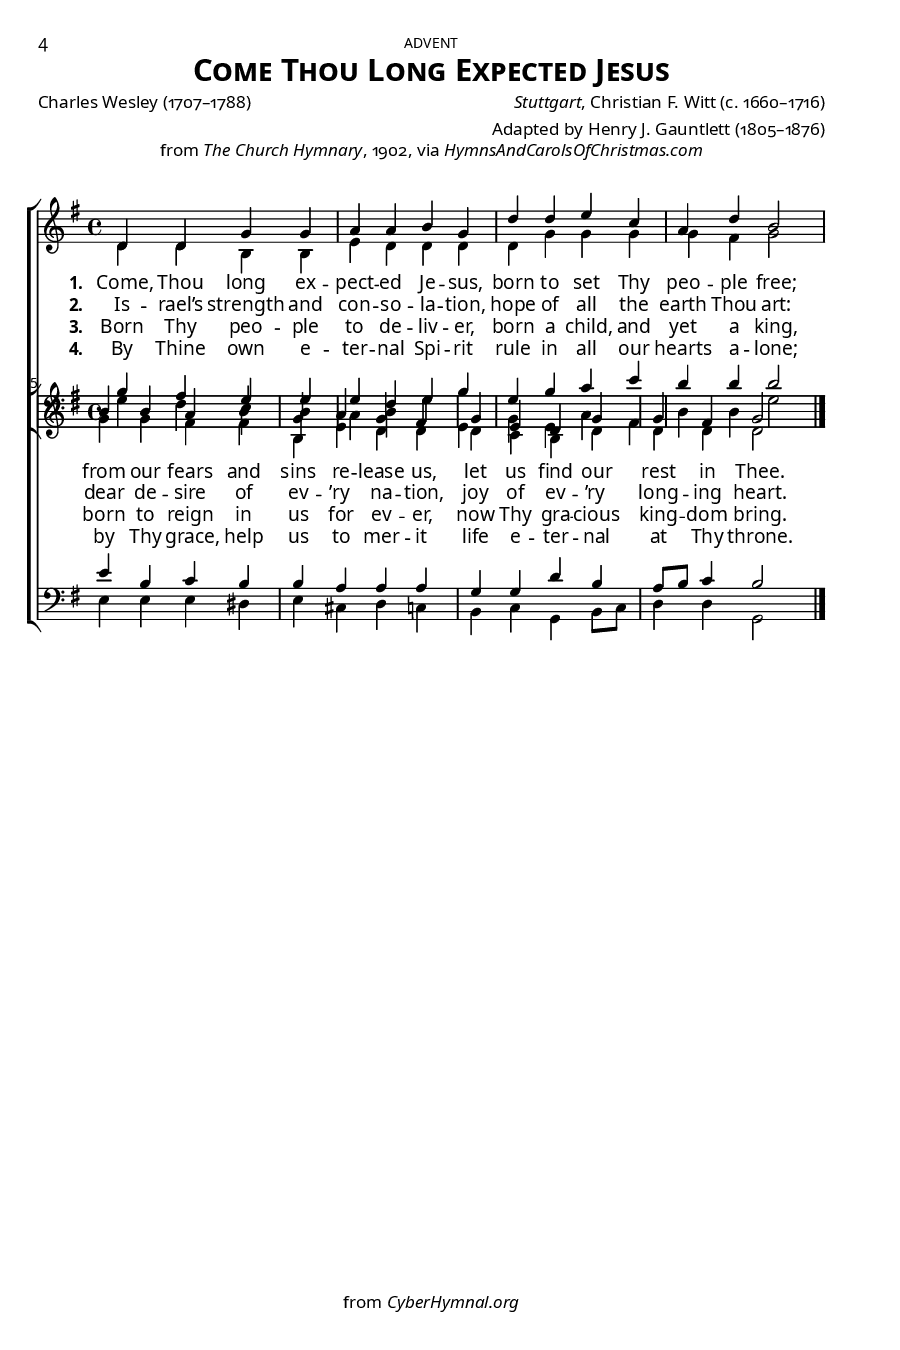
\version "2.14.2"
\include "util.ly"
\header {
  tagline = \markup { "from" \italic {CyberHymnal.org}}

    title = \markup{\override #'(font-name . "Garamond Premier Pro Semibold"){ \abs-fontsize #15 \smallCapsOldStyle"Come Thou Long Expected Jesus"}}
    poet = \markup\oldStyleNum"Charles Wesley (1707–1788)"
    composer = \markup\concat{\italic"Stuttgart" \oldStyleNum", Christian F. Witt (c. 1660–1716)"}
    arranger = \markup\oldStyleNum"Adapted by Henry J. Gauntlett (1805–1876)"
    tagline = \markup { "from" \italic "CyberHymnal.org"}
  }
\paper {
  print-all-headers = ##f
  paper-height = 9\in
  paper-width = 6\in
  indent = 0\in
  %system-system-spacing = #'((basic-distance . 10) (padding . 0))
  system-system-spacing =
    #'((basic-distance . 0)
       (minimum-distance . 0)
       (padding . -10)
       (stretchability . 100))
  score-markup-spacing =
    #'((basic-distance . 0)
       (minimum-distance . 0)
       (padding . 0)
       (stretchability . 0))
  ragged-last-bottom = ##t
  ragged-bottom = ##f
  two-sided = ##t
  inner-margin = 0.5\in
  outer-margin = 0.25\in
  top-margin = 0.25\in
  bottom-margin = 0.25\in
  first-page-number = #004
  print-first-page-number = ##t
  headerLine = \markup{\override #'(font-name . "Garamond Premier Pro") \smallCaps advent}
  oddHeaderMarkup = \markup\fill-line{
     \override #'(font-name . "Garamond Premier Pro")\abs-fontsize #8.5
     \combine 
        \fill-line{"" \if \should-print-page-number
        \oldStylePageNum""
        }
        \fill-line{\headerLine}
  }
  evenHeaderMarkup = \markup {
     \override #'(font-name . "Garamond Premier Pro")\abs-fontsize #8.5
     \combine
        \if \should-print-page-number
        \oldStylePageNum""
        \fill-line{\headerLine}
  }
}
#(set-global-staff-size 15) \paper{ #(define fonts (make-pango-font-tree "GoudyOlSt BT" "Garamond Premier Pro" "Garamond Premier Pro" (/ 15 20))) }

\markup\fill-line \center-align {\concat{"from "\italic"The Church Hymnary" \oldStyleNum", 1902, via " \italic"HymnsAndCarolsOfChristmas.com"}}
\markup \vspace #1






























global = {
  \key g \major
  \time 4/4
  \autoBeamOff
}

sopMusic = \relative c' {
  d4 d g g |
  a a b g |
  d' d e c |
  a d b2 |
  
  b4 b a b |
  g a g fis |
  g e d g |
  g fis g2 \bar "|."
}
sopWords = \lyricmode {
  
}

altoMusic = \relative c' {
  d4 d b b |
  e d d d |
  d g g g |
  g fis g2 |
  g4 g fis fis |
  b, e d d |
  d c b d |
  d d d2 \bar "|."
}
altoWords = \lyricmode {
  \dropLyricsVII
  \set stanza = #"1. "
  Come, Thou long ex -- pect -- ed Je -- sus,
  born to set Thy peo -- ple free;
  from our fears and sins re -- lease us, let us find our rest in Thee.
}
altoWordsII = \lyricmode {
  \dropLyricsVII
%\markup\italic
  \set stanza = #"2. "
  Is -- rael’s strength and con -- so -- la -- tion,
  hope of all the earth Thou art:
  dear de -- sire of ev -- ’ry na -- tion, joy of ev -- ’ry long -- ing heart.
}
altoWordsIII = \lyricmode {
  \dropLyricsVII
  \set stanza = #"3. "
  Born Thy peo -- ple to de -- liv -- er, born a child, and yet a king,
  born to reign in us for ev -- er, now Thy gra -- cious king -- dom bring.
}
altoWordsIV = \lyricmode {
  \dropLyricsVII
  \set stanza = #"4. "
  By Thine own e -- ter -- nal Spi -- rit rule in all our hearts a -- lone;
  by Thy grace, help us to mer -- it life e -- ter -- nal at Thy throne.
}
altoWordsV = \lyricmode {
  \set stanza = #"5. "
  \set ignoreMelismata = ##t
}
altoWordsVI = \lyricmode {
  \set stanza = #"6. "
  \set ignoreMelismata = ##t
}
tenorMusic = \relative c' {
  b4 a g g |
  g fis g b |
  g b c e |
  d d d2 |
  
  e4 b c b |
  b a a a |
  g g d' b |
  a8[ b] c4 b2 \bar "|."
}
tenorWords = \lyricmode {

}

bassMusic = \relative c {
  g'4 fis e d |
  c d g g, |
  b g c a |
  d d g2 |
  
  e4 e e dis |
  e cis d c |
  b c g b8[ c] |
  d4 d g,2 \bar "|."
}
bassWords = \lyricmode {

}

pianoRH = \relative c' {
  
}
pianoLH = \relative c' {
  
}

\score {
  <<
   \new ChoirStaff <<
    \new Staff = women <<
      \new Voice = "sopranos" { \voiceOne << \global \sopMusic >> }
      \new Voice = "altos" { \voiceTwo << \global \altoMusic >> }
    >>
    \new Lyrics \with { alignAboveContext = #"women" \override VerticalAxisGroup #'nonstaff-relatedstaff-spacing = #'((basic-distance . 1))} \lyricsto "sopranos" \sopWords
    \new Lyrics = "altosVI"  \with { alignBelowContext = #"women" \override VerticalAxisGroup #'nonstaff-relatedstaff-spacing = #'((basic-distance . 1))} \lyricsto "sopranos" \altoWordsVI
    \new Lyrics = "altosV"  \with { alignBelowContext = #"women" \override VerticalAxisGroup #'nonstaff-relatedstaff-spacing = #'((basic-distance . 1))} \lyricsto "sopranos" \altoWordsV
    \new Lyrics = "altosIV"  \with { alignBelowContext = #"women" \override VerticalAxisGroup #'nonstaff-relatedstaff-spacing = #'((basic-distance . 1))} \lyricsto "sopranos" \altoWordsIV
    \new Lyrics = "altosIII"  \with { alignBelowContext = #"women" \override VerticalAxisGroup #'nonstaff-relatedstaff-spacing = #'((basic-distance . 1))} \lyricsto "sopranos" \altoWordsIII
    \new Lyrics = "altosII"  \with { alignBelowContext = #"women" \override VerticalAxisGroup #'nonstaff-relatedstaff-spacing = #'((basic-distance . 1))} \lyricsto "sopranos" \altoWordsII
    \new Lyrics = "altos"  \with { alignBelowContext = #"women" \override VerticalAxisGroup #'nonstaff-relatedstaff-spacing = #'((basic-distance . 1))} \lyricsto "sopranos" \altoWords
   \new Staff = men <<
      \clef bass
      \new Voice = "tenors" { \voiceOne << \global \tenorMusic >> }
      \new Voice = "basses" { \voiceTwo << \global \bassMusic >> }
    >>
    \new Lyrics \with { alignAboveContext = #"men" \override VerticalAxisGroup #'nonstaff-relatedstaff-spacing = #'((basic-distance . 1)) } \lyricsto "tenors" \tenorWords
    \new Lyrics \with { alignBelowContext = #"men" \override VerticalAxisGroup #'nonstaff-relatedstaff-spacing = #'((basic-distance . 1)) } \lyricsto "basses" \bassWords
  >>
%    \new PianoStaff << \new Staff { \new Voice { \pianoRH } } \new Staff { \clef "bass" \pianoLH } >>
  >>
  \layout {
    \context {
      \Score
      %\override SpacingSpanner #'base-shortest-duration = #(ly:make-moment 1 8)
      %\override SpacingSpanner #'common-shortest-duration = #(ly:make-moment 1 4)
    }
    \context {
      % Remove all empty staves
      % \Staff \RemoveEmptyStaves \override VerticalAxisGroup #'remove-first = ##t
    }
    \context {
      \Lyrics
      \override LyricText #'X-offset = #center-on-word
    }
  }
  
  \midi {
    \tempo 4 = 105
    \set Staff.midiInstrument = "piccolo"
  
    \context {
      \Voice
      \remove "Dynamic_performer"
    }
  }
}
